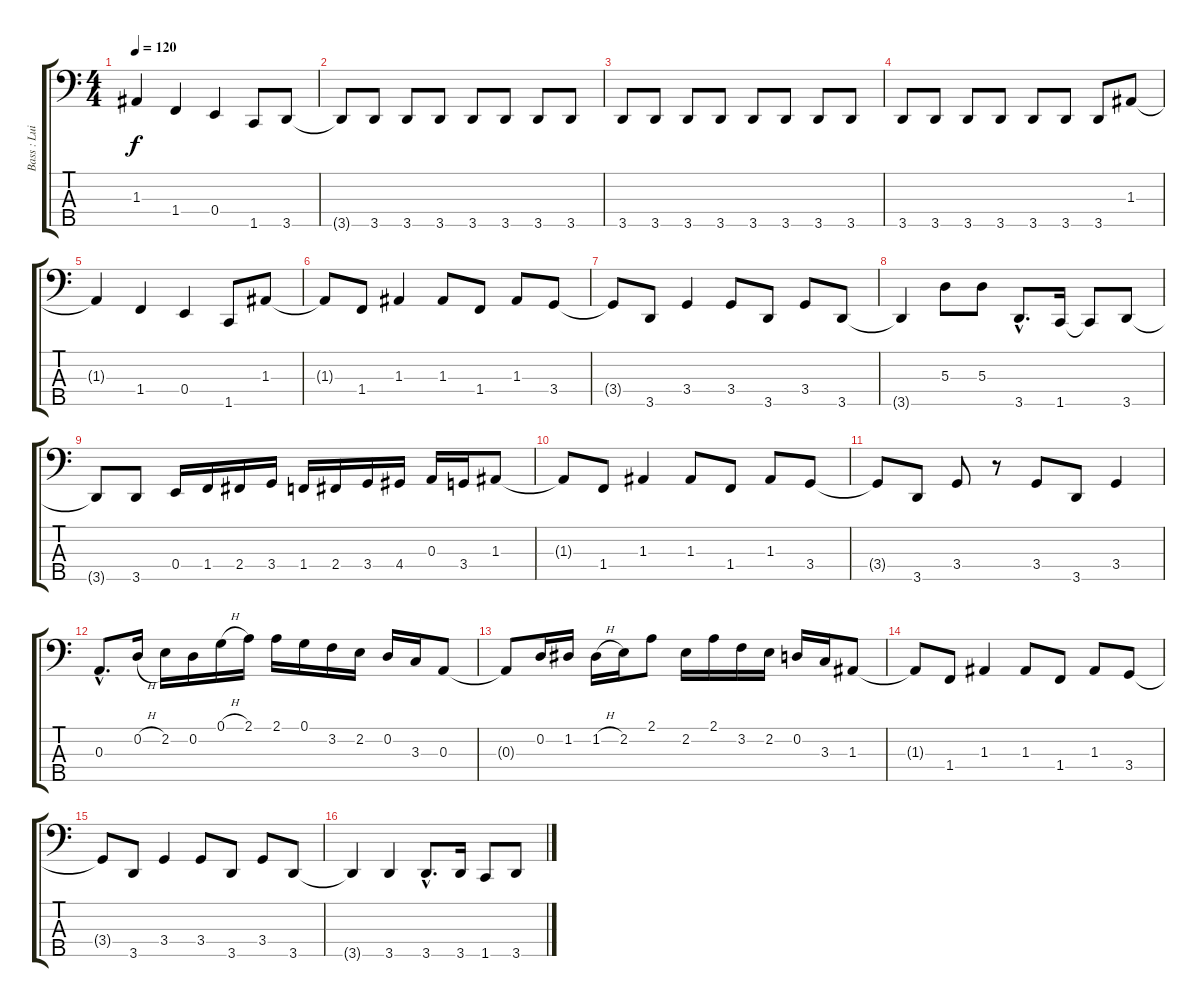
\track ("Bass : Luis Mariutti" "Bass : Lui") {instrument slapbass1}
\staff {score tabs}
\tuning (G2 D2 A1 E1 B0) {hide}
\ts (4 4)
\tempo 120
\clef f4
\ks c
1.3{t}.4{dy f} 1.4.4 0.4.4 1.5.8 3.5.8 |
3.5{t}.8 3.5.8 3.5.8 3.5.8 3.5.8 3.5.8 3.5.8 3.5.8 |
3.5.8 3.5.8 3.5.8 3.5.8 3.5.8 3.5.8 3.5.8 3.5.8 |
3.5.8 3.5.8 3.5.8 3.5.8 3.5.8 3.5.8 3.5.8 1.3.8 |
1.3{t}.4 1.4.4 0.4.4 1.5.8 1.3.8 |
1.3{t}.8 1.4.8 1.3.4 1.3.8 1.4.8 1.3.8 3.4.8 |
3.4{t}.8 3.5.8 3.4.4 3.4.8 3.5.8 3.4.8 3.5.8 |
3.5{t}.4 5.3.8 5.3.8 3.5{hac}.8{d} 1.5.16 1.5{t}.8 3.5.8 |
3.5{t}.8 3.5.8 0.4.16 1.4.16 2.4.16 3.4.16 1.4.16 2.4.16 3.4.16 4.4.16 0.3.16 3.4.16 1.3.8 |
1.3{t}.8 1.4.8 1.3.4 1.3.8 1.4.8 1.3.8 3.4.8 |
3.4{t}.8 3.5.8 3.4.8 r.8 3.4.8 3.5.8 3.4.4 |
0.3{hac}.8{d} 0.2{h}.16 2.2.16 0.2.16 0.1{h}.16 2.1.16 2.1.16 0.1.16 3.2.16 2.2.16 0.2.16 3.3.16 0.3.8 |
0.3{t}.8 0.2.16 1.2.16 1.2{h}.16 2.2.16 2.1.8 2.2.16 2.1.16 3.2.16 2.2.16 0.2.16 3.3.16 1.3.8 |
1.3{t}.8 1.4.8 1.3.4 1.3.8 1.4.8 1.3.8 3.4.8 |
3.4{t}.8 3.5.8 3.4.4 3.4.8 3.5.8 3.4.8 3.5.8 |
3.5{t}.4 3.5.4 3.5{hac}.8{d} 3.5.16 1.5.8 3.5.8
